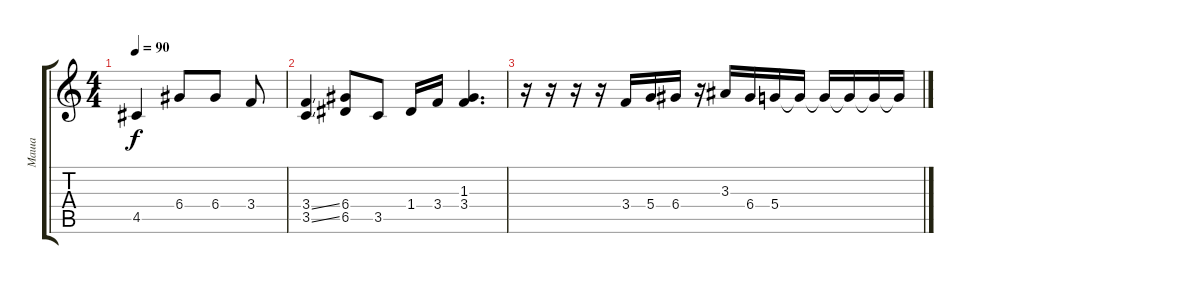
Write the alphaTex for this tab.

\track ("Маша" "Маша") {instrument electricguitarclean}
\staff {score tabs}
\tuning (E4 B3 G3 D3 A2 E2) {hide}
\ts (4 4)
\tempo 90
\clef g2
\ks c
4.5.4{dy f} 6.4.8 6.4.8 3.4.8 |
(3.4{ss} 3.5{ss}).4 (6.4 6.5).8 3.5.8 1.4.16 3.4.16 (1.3 3.4).4{d} |
r.16 r.16 r.16 r.16 3.4.16 5.4.16 6.4.16 r.16 3.3.16 6.4.16 5.4.16 5.4{t}.16 5.4{t}.16 5.4{t}.16 5.4{t}.16 5.4{t}.16
